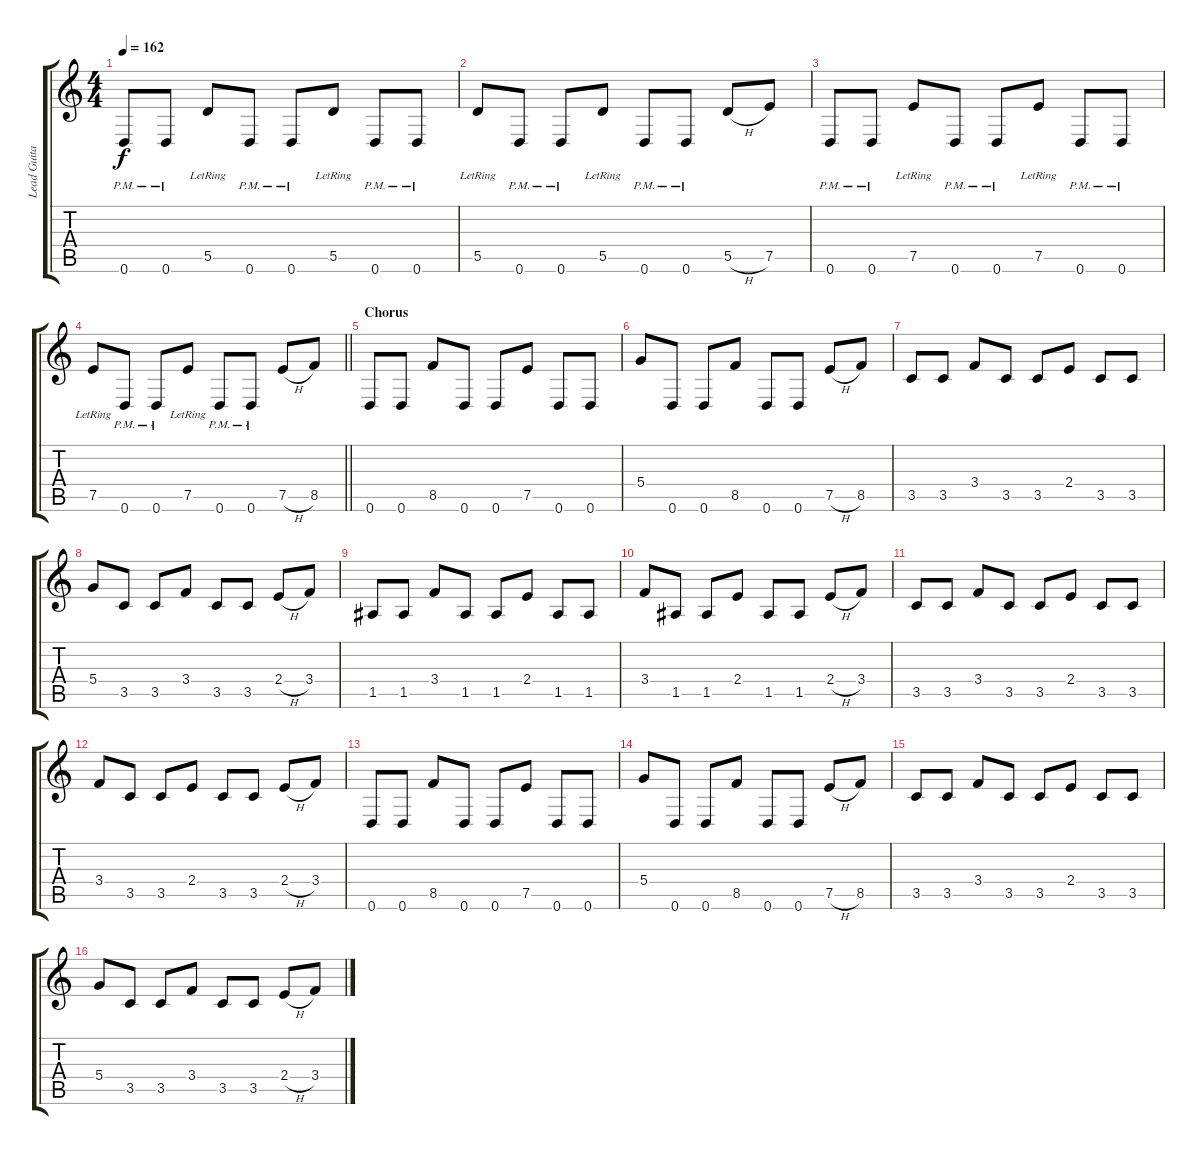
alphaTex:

\track ("Lead Guitar " "Lead Guita") {instrument distortionguitar}
\staff {score tabs}
\tuning (E4 B3 G3 D3 A2 D2) {hide}
\ts (4 4)
\tempo 162
\clef g2
\ks c
0.6{pm}.8{dy f} 0.6{pm}.8 5.5{lr}.8 0.6{pm}.8 0.6{pm}.8 5.5{lr}.8 0.6{pm}.8 0.6{pm}.8 |
5.5{lr}.8 0.6{pm}.8 0.6{pm}.8 5.5{lr}.8 0.6{pm}.8 0.6{pm}.8 5.5{h}.8 7.5.8 |
0.6{pm}.8 0.6{pm}.8 7.5{lr}.8 0.6{pm}.8 0.6{pm}.8 7.5{lr}.8 0.6{pm}.8 0.6{pm}.8 |
\barLineRight lightlight
7.5{lr}.8 0.6{pm}.8 0.6{pm}.8 7.5{lr}.8 0.6{pm}.8 0.6{pm}.8 7.5{h}.8 8.5.8 |
\section ("" "Chorus")
0.6.8 0.6.8 8.5.8 0.6.8 0.6.8 7.5.8 0.6.8 0.6.8 |
5.4.8 0.6.8 0.6.8 8.5.8 0.6.8 0.6.8 7.5{h}.8 8.5.8 |
3.5.8 3.5.8 3.4.8 3.5.8 3.5.8 2.4.8 3.5.8 3.5.8 |
5.4.8 3.5.8 3.5.8 3.4.8 3.5.8 3.5.8 2.4{h}.8 3.4.8 |
1.5.8 1.5.8 3.4.8 1.5.8 1.5.8 2.4.8 1.5.8 1.5.8 |
3.4.8 1.5.8 1.5.8 2.4.8 1.5.8 1.5.8 2.4{h}.8 3.4.8 |
3.5.8 3.5.8 3.4.8 3.5.8 3.5.8 2.4.8 3.5.8 3.5.8 |
3.4.8 3.5.8 3.5.8 2.4.8 3.5.8 3.5.8 2.4{h}.8 3.4.8 |
0.6.8 0.6.8 8.5.8 0.6.8 0.6.8 7.5.8 0.6.8 0.6.8 |
5.4.8 0.6.8 0.6.8 8.5.8 0.6.8 0.6.8 7.5{h}.8 8.5.8 |
3.5.8 3.5.8 3.4.8 3.5.8 3.5.8 2.4.8 3.5.8 3.5.8 |
5.4.8 3.5.8 3.5.8 3.4.8 3.5.8 3.5.8 2.4{h}.8 3.4.8
